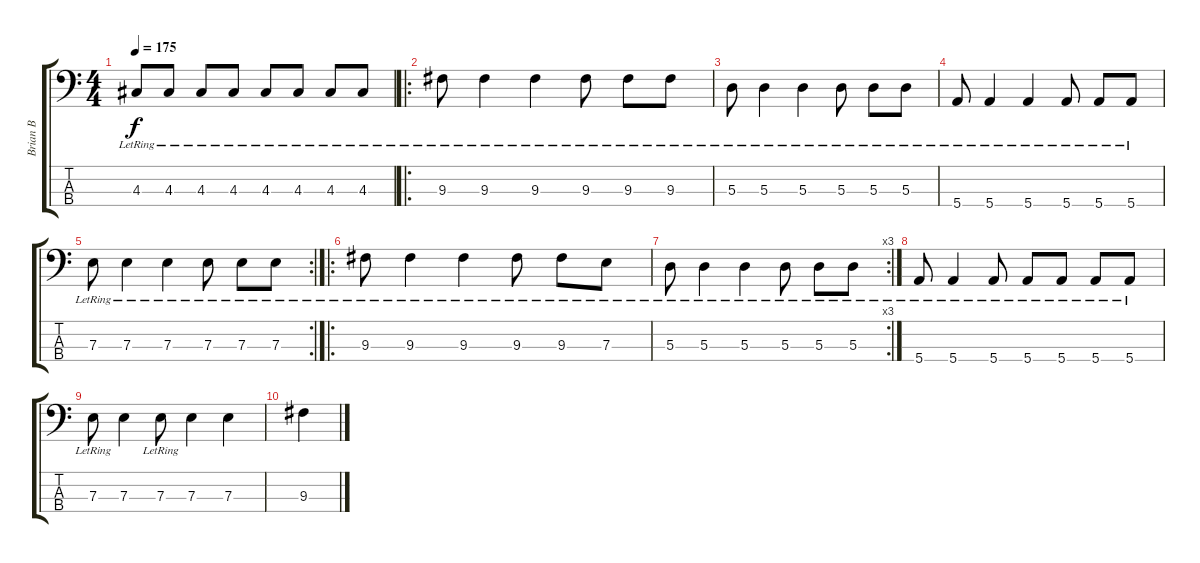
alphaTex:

\track ("Brian B" "Brian B") {instrument electricbassfinger}
\staff {score tabs}
\tuning (G2 D2 A1 E1) {hide}
\ts (4 4)
\tempo 175
\clef f4
\ks c
4.3{lr}.8{dy f} 4.3{lr}.8 4.3{lr}.8 4.3{lr}.8 4.3{lr}.8 4.3{lr}.8 4.3{lr}.8 4.3{lr}.8 |
\ro
9.3{lr}.8 9.3{lr}.4 9.3{lr}.4 9.3{lr}.8 9.3{lr}.8 9.3{lr}.8 |
5.3{lr}.8 5.3{lr}.4 5.3{lr}.4 5.3{lr}.8 5.3{lr}.8 5.3{lr}.8 |
5.4{lr}.8 5.4{lr}.4 5.4{lr}.4 5.4{lr}.8 5.4{lr}.8 5.4{lr}.8 |
\rc 2
7.3{lr}.8 7.3{lr}.4 7.3{lr}.4 7.3{lr}.8 7.3{lr}.8 7.3{lr}.8 |
\ro
9.3{lr}.8 9.3{lr}.4 9.3{lr}.4 9.3{lr}.8 9.3{lr}.8 7.3{lr}.8 |
\rc 3
5.3{lr}.8 5.3{lr}.4 5.3{lr}.4 5.3{lr}.8 5.3{lr}.8 5.3{lr}.8 |
5.4{lr}.8 5.4{lr}.4 5.4{lr}.8 5.4{lr}.8 5.4{lr}.8 5.4{lr}.8 5.4{lr}.8 |
7.3{lr}.8 7.3.4 7.3{lr}.8 7.3.4 7.3.4 |
9.3.4
